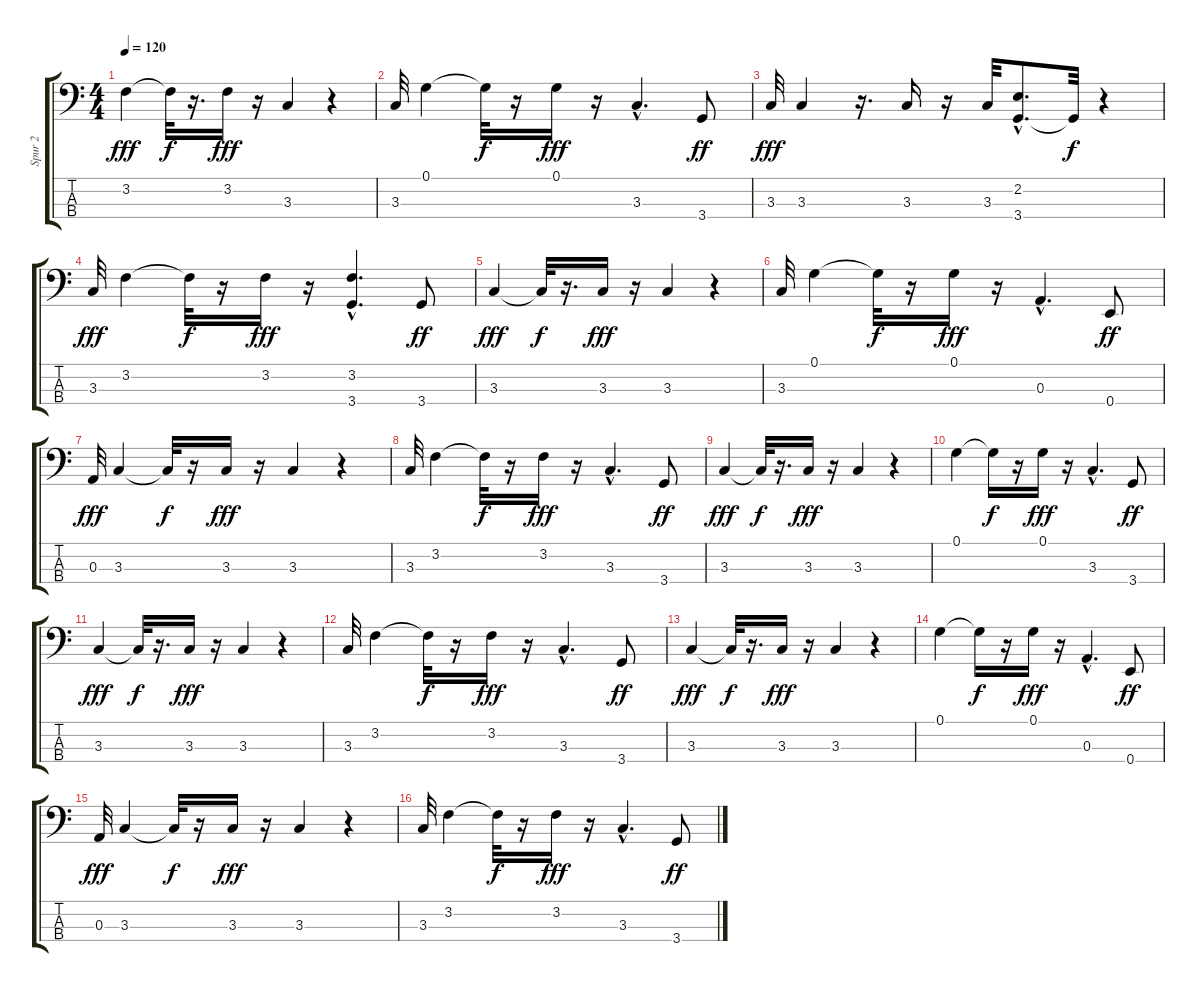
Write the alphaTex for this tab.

\track ("Spur 2" "Spur 2") {instrument acousticbass}
\staff {score tabs}
\tuning (G2 D2 A1 E1) {hide}
\ts (4 4)
\tempo 120
\clef f4
\ks c
3.2.4{dy fff} 3.2{t}.32{dy f} r.16{d} 3.2.16{dy fff} r.16 3.3.4 r.4 |
3.3.32 0.1.4 0.1{t}.32{dy f} r.16 0.1.16{dy fff} r.16 3.3{hac}.4{d} 3.4.8{dy ff} |
3.3.32{dy fff} 3.3.4 r.16{d} 3.3.16 r.16 3.3.32 (2.2 3.4{hac}).8{d} 3.4{t}.32{dy f} r.4 |
3.3.32{dy fff} 3.2.4 3.2{t}.32{dy f} r.16 3.2.16{dy fff} r.16 (3.2 3.4{hac}).4{d} 3.4.8{dy ff} |
3.3.4{dy fff} 3.3{t}.32{dy f} r.16{d} 3.3.16{dy fff} r.16 3.3.4 r.4 |
3.3.32 0.1.4 0.1{t}.32{dy f} r.16 0.1.16{dy fff} r.16 0.3{hac}.4{d} 0.4.8{dy ff} |
0.3.32{dy fff} 3.3.4 3.3{t}.32{dy f} r.16 3.3.16{dy fff} r.16 3.3.4 r.4 |
3.3.32 3.2.4 3.2{t}.32{dy f} r.16 3.2.16{dy fff} r.16 3.3{hac}.4{d} 3.4.8{dy ff} |
3.3.4{dy fff} 3.3{t}.32{dy f} r.16{d} 3.3.16{dy fff} r.16 3.3.4 r.4 |
0.1.4 0.1{t}.16{dy f} r.16 0.1.16{dy fff} r.16 3.3{hac}.4{d} 3.4.8{dy ff} |
3.3.4{dy fff} 3.3{t}.32{dy f} r.16{d} 3.3.16{dy fff} r.16 3.3.4 r.4 |
3.3.32 3.2.4 3.2{t}.32{dy f} r.16 3.2.16{dy fff} r.16 3.3{hac}.4{d} 3.4.8{dy ff} |
3.3.4{dy fff} 3.3{t}.32{dy f} r.16{d} 3.3.16{dy fff} r.16 3.3.4 r.4 |
0.1.4 0.1{t}.16{dy f} r.16 0.1.16{dy fff} r.16 0.3{hac}.4{d} 0.4.8{dy ff} |
0.3.32{dy fff} 3.3.4 3.3{t}.32{dy f} r.16 3.3.16{dy fff} r.16 3.3.4 r.4 |
3.3.32 3.2.4 3.2{t}.32{dy f} r.16 3.2.16{dy fff} r.16 3.3{hac}.4{d} 3.4.8{dy ff}
